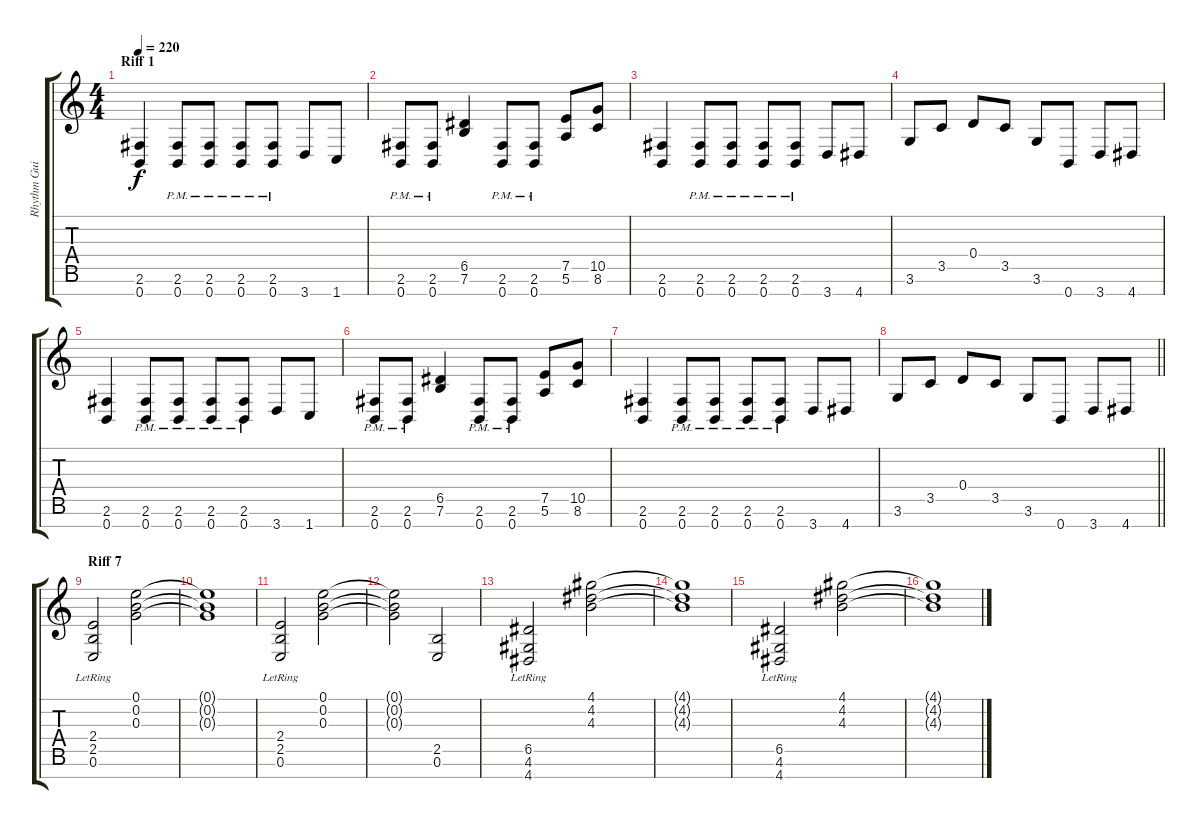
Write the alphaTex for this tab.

\track ("Rhythm Guitar 1" "Rhythm Gui") {instrument distortionguitar}
\staff {score tabs}
\tuning (E4 B3 G3 D3 A2 E2 B1) {hide}
\ts (4 4)
\section ("" "Riff 1")
\tempo 220
\clef g2
\ks c
(2.6 0.7).4{dy f} (2.6{pm} 0.7{pm}).8 (2.6{pm} 0.7{pm}).8 (2.6{pm} 0.7{pm}).8 (2.6{pm} 0.7{pm}).8 3.7.8 1.7.8 |
(2.6{pm} 0.7{pm}).8 (2.6{pm} 0.7{pm}).8 (6.5 7.6).4 (2.6{pm} 0.7{pm}).8 (2.6{pm} 0.7{pm}).8 (7.5 5.6).8 (10.5 8.6).8 |
(2.6 0.7).4 (2.6{pm} 0.7{pm}).8 (2.6{pm} 0.7{pm}).8 (2.6{pm} 0.7{pm}).8 (2.6{pm} 0.7{pm}).8 3.7.8 4.7.8 |
3.6.8 3.5.8 0.4.8 3.5.8 3.6.8 0.7.8 3.7.8 4.7.8 |
(2.6 0.7).4 (2.6{pm} 0.7{pm}).8 (2.6{pm} 0.7{pm}).8 (2.6{pm} 0.7{pm}).8 (2.6{pm} 0.7{pm}).8 3.7.8 1.7.8 |
(2.6{pm} 0.7{pm}).8 (2.6{pm} 0.7{pm}).8 (6.5 7.6).4 (2.6{pm} 0.7{pm}).8 (2.6{pm} 0.7{pm}).8 (7.5 5.6).8 (10.5 8.6).8 |
(2.6 0.7).4 (2.6{pm} 0.7{pm}).8 (2.6{pm} 0.7{pm}).8 (2.6{pm} 0.7{pm}).8 (2.6{pm} 0.7{pm}).8 3.7.8 4.7.8 |
\barLineRight lightlight
3.6.8 3.5.8 0.4.8 3.5.8 3.6.8 0.7.8 3.7.8 4.7.8 |
\section ("" "Riff 7")
(2.4 2.5{lr} 0.6{lr}).2 (0.1 0.2 0.3).2 |
(0.1{t} 0.2{t} 0.3{t}).1 |
(2.4 2.5{lr} 0.6{lr}).2 (0.1 0.2 0.3).2 |
(0.1{t} 0.2{t} 0.3{t}).2 (2.5 0.6).2 |
(6.5{lr} 4.6{lr} 4.7{lr}).2 (4.1 4.2 4.3).2 |
(4.1{t} 4.2{t} 4.3{t}).1 |
(6.5{lr} 4.6{lr} 4.7{lr}).2 (4.1 4.2 4.3).2 |
(4.1{t} 4.2{t} 4.3{t}).1
